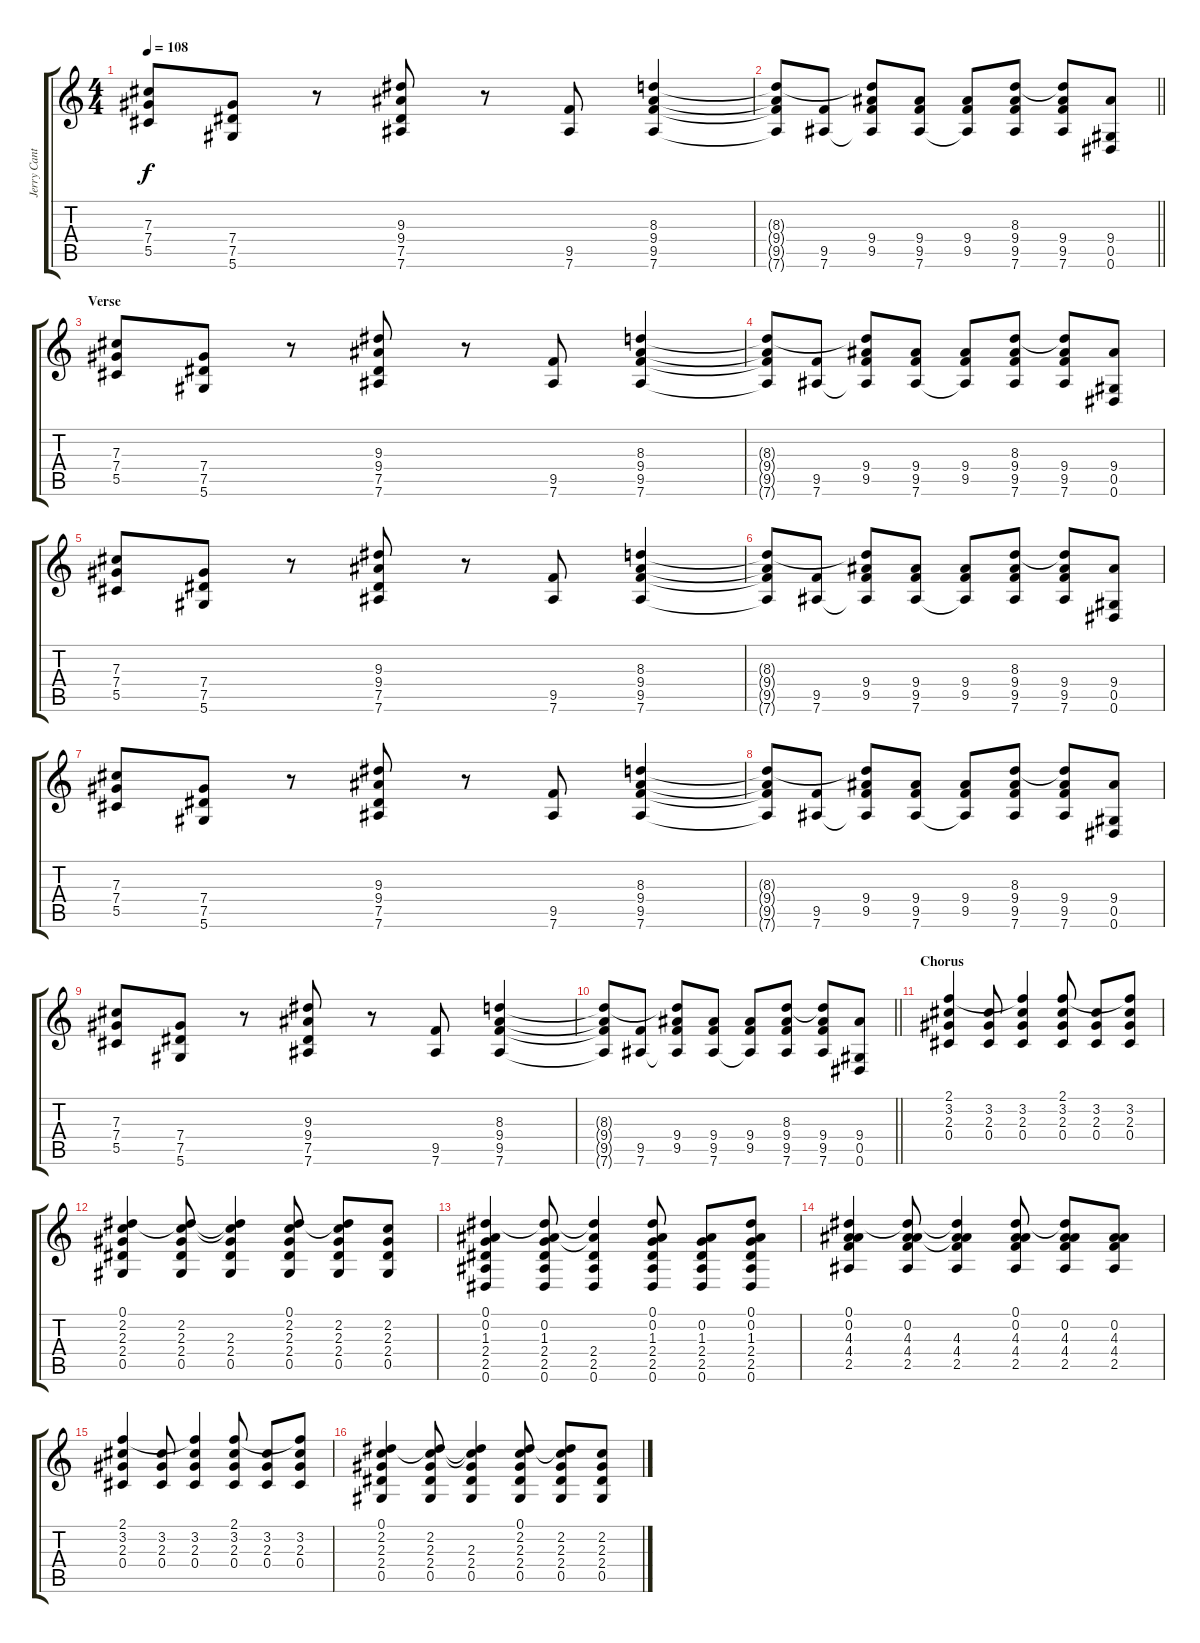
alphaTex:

\track ("Jerry Cantrell acoustic guitar" "Jerry Cant") {instrument acousticguitarsteel}
\staff {score tabs}
\tuning (Eb4 Bb3 Gb3 Db3 Ab2 Eb2) {hide}
\ts (4 4)
\tempo 108
\clef g2
\ks c
(7.3 7.4 5.5).8{dy f} (7.4 7.5 5.6).8 r.8 (9.3 9.4 7.5 7.6).8 r.8 (9.5 7.6).8 (8.3 9.4 9.5 7.6).4 |
\barLineRight lightlight
(8.3{t} 9.4{t} 9.5{t} 7.6{t}).8 (9.5 7.6).8 (8.3{t} 9.4 9.5 7.6{t}).8 (9.4 9.5 7.6).8 (9.4 9.5 7.6{t}).8 (8.3 9.4 9.5 7.6).8 (8.3{t} 9.4 9.5 7.6).8 (9.4 0.5 0.6).8 |
\section ("" "Verse")
(7.3 7.4 5.5).8 (7.4 7.5 5.6).8 r.8 (9.3 9.4 7.5 7.6).8 r.8 (9.5 7.6).8 (8.3 9.4 9.5 7.6).4 |
(8.3{t} 9.4{t} 9.5{t} 7.6{t}).8 (9.5 7.6).8 (8.3{t} 9.4 9.5 7.6{t}).8 (9.4 9.5 7.6).8 (9.4 9.5 7.6{t}).8 (8.3 9.4 9.5 7.6).8 (8.3{t} 9.4 9.5 7.6).8 (9.4 0.5 0.6).8 |
(7.3 7.4 5.5).8 (7.4 7.5 5.6).8 r.8 (9.3 9.4 7.5 7.6).8 r.8 (9.5 7.6).8 (8.3 9.4 9.5 7.6).4 |
(8.3{t} 9.4{t} 9.5{t} 7.6{t}).8 (9.5 7.6).8 (8.3{t} 9.4 9.5 7.6{t}).8 (9.4 9.5 7.6).8 (9.4 9.5 7.6{t}).8 (8.3 9.4 9.5 7.6).8 (8.3{t} 9.4 9.5 7.6).8 (9.4 0.5 0.6).8 |
(7.3 7.4 5.5).8 (7.4 7.5 5.6).8 r.8 (9.3 9.4 7.5 7.6).8 r.8 (9.5 7.6).8 (8.3 9.4 9.5 7.6).4 |
(8.3{t} 9.4{t} 9.5{t} 7.6{t}).8 (9.5 7.6).8 (8.3{t} 9.4 9.5 7.6{t}).8 (9.4 9.5 7.6).8 (9.4 9.5 7.6{t}).8 (8.3 9.4 9.5 7.6).8 (8.3{t} 9.4 9.5 7.6).8 (9.4 0.5 0.6).8 |
(7.3 7.4 5.5).8 (7.4 7.5 5.6).8 r.8 (9.3 9.4 7.5 7.6).8 r.8 (9.5 7.6).8 (8.3 9.4 9.5 7.6).4 |
\barLineRight lightlight
(8.3{t} 9.4{t} 9.5{t} 7.6{t}).8 (9.5 7.6).8 (8.3{t} 9.4 9.5 7.6{t}).8 (9.4 9.5 7.6).8 (9.4 9.5 7.6{t}).8 (8.3 9.4 9.5 7.6).8 (8.3{t} 9.4 9.5 7.6).8 (9.4 0.5 0.6).8 |
\section ("" "Chorus")
(2.1 3.2 2.3 0.4).4 (3.2 2.3 0.4).8 (2.1{t} 3.2 2.3 0.4).4 (2.1 3.2 2.3 0.4).8 (3.2 2.3 0.4).8 (2.1{t} 3.2 2.3 0.4).8 |
(0.1 2.2 2.3 2.4 0.5).4 (0.1{t} 2.2 2.3 2.4 0.5).8 (0.1{t} 2.2{t} 2.3 2.4 0.5).4 (0.1 2.2 2.3 2.4 0.5).8 (0.1{t} 2.2 2.3 2.4 0.5).8 (2.2 2.3 2.4 0.5).8 |
(0.1 0.2 1.3 2.4 2.5 0.6).4 (0.1{t} 0.2 1.3 2.4 2.5 0.6).8 (0.1{t} 0.2{t} 2.4 2.5 0.6).4 (0.1 0.2 1.3 2.4 2.5 0.6).8 (0.2 1.3 2.4 2.5 0.6).8 (0.1 0.2 1.3 2.4 2.5 0.6).8 |
(0.1 0.2 4.3 4.4 2.5).4 (0.1{t} 0.2 4.3 4.4 2.5).8 (0.1{t} 0.2{t} 4.3 4.4 2.5).4 (0.1 0.2 4.3 4.4 2.5).8 (0.1{t} 0.2 4.3 4.4 2.5).8 (0.2 4.3 4.4 2.5).8 |
(2.1 3.2 2.3 0.4).4 (3.2 2.3 0.4).8 (2.1{t} 3.2 2.3 0.4).4 (2.1 3.2 2.3 0.4).8 (3.2 2.3 0.4).8 (2.1{t} 3.2 2.3 0.4).8 |
(0.1 2.2 2.3 2.4 0.5).4 (0.1{t} 2.2 2.3 2.4 0.5).8 (0.1{t} 2.2{t} 2.3 2.4 0.5).4 (0.1 2.2 2.3 2.4 0.5).8 (0.1{t} 2.2 2.3 2.4 0.5).8 (2.2 2.3 2.4 0.5).8
